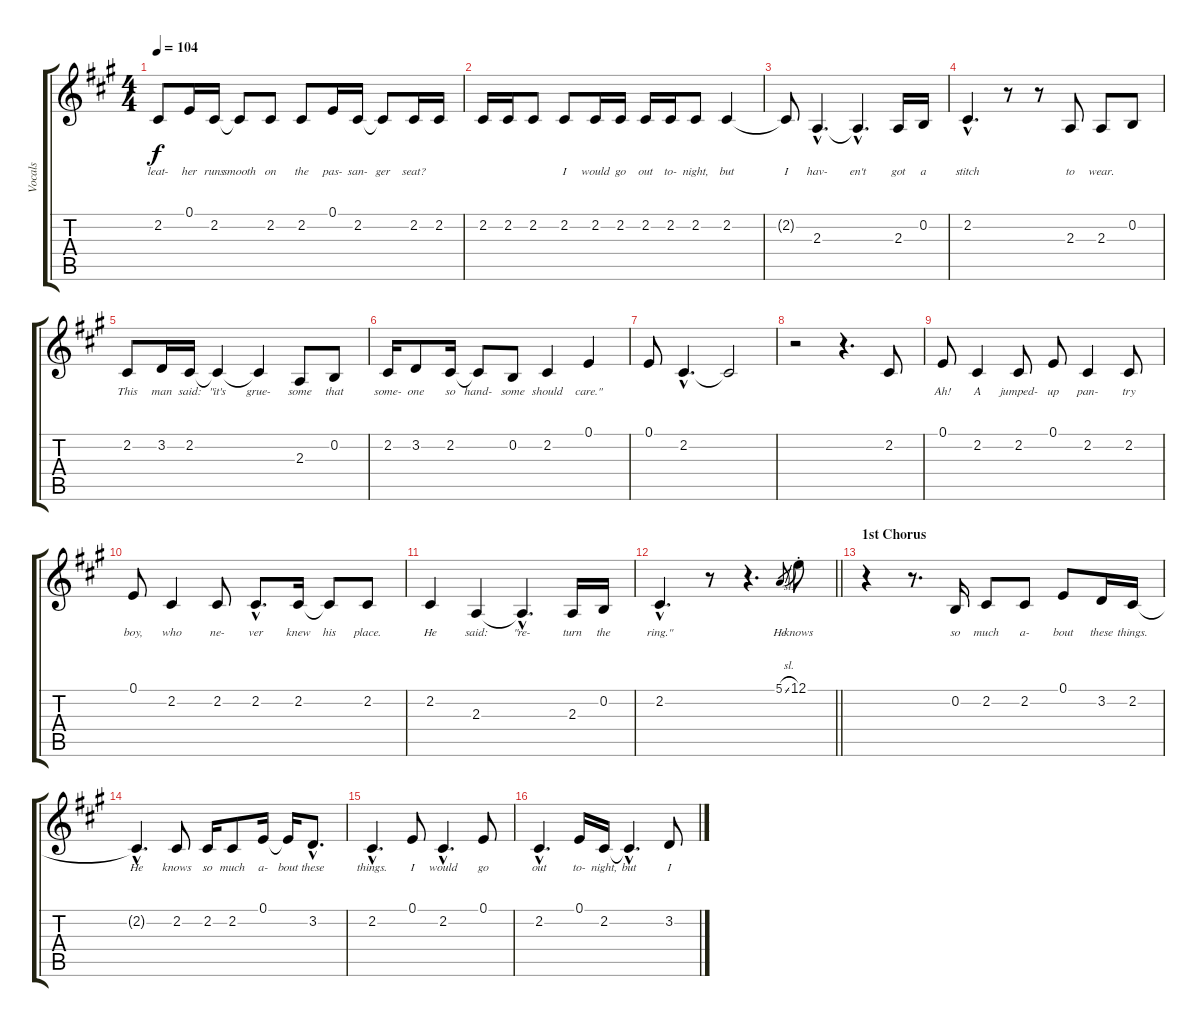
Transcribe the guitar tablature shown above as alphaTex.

\track ("Vocals" "Vocals") {instrument bassoon}
\staff {score tabs}
\tuning (E4 B3 G3 D3 A2 E2) {hide}
\ts (4 4)
\tempo 104
\clef g2
\ks a
2.2.8{lyrics (0 "leat-") lyrics (1 "") lyrics (2 "") lyrics (3 "") lyrics (4 "") dy f} 0.1.16{lyrics (0 "her") lyrics (1 "") lyrics (2 "") lyrics (3 "") lyrics (4 "")} 2.2.16{lyrics (0 "runs") lyrics (1 "") lyrics (2 "") lyrics (3 "") lyrics (4 "")} 2.2{t}.8{lyrics (0 "smooth") lyrics (1 "") lyrics (2 "") lyrics (3 "") lyrics (4 "")} 2.2.8{lyrics (0 "on") lyrics (1 "") lyrics (2 "") lyrics (3 "") lyrics (4 "")} 2.2.8{lyrics (0 "the") lyrics (1 "") lyrics (2 "") lyrics (3 "") lyrics (4 "")} 0.1.16{lyrics (0 "pas-") lyrics (1 "") lyrics (2 "") lyrics (3 "") lyrics (4 "")} 2.2.16{lyrics (0 "san-") lyrics (1 "") lyrics (2 "") lyrics (3 "") lyrics (4 "")} 2.2{t}.8{lyrics (0 "ger") lyrics (1 "") lyrics (2 "") lyrics (3 "") lyrics (4 "")} 2.2.16{lyrics (0 "seat?") lyrics (1 "") lyrics (2 "") lyrics (3 "") lyrics (4 "")} 2.2.16{lyrics (0 "") lyrics (1 "") lyrics (2 "") lyrics (3 "") lyrics (4 "")} |
2.2.16{lyrics (0 "") lyrics (1 "") lyrics (2 "") lyrics (3 "") lyrics (4 "")} 2.2.16{lyrics (0 "") lyrics (1 "") lyrics (2 "") lyrics (3 "") lyrics (4 "")} 2.2.8{lyrics (0 "") lyrics (1 "") lyrics (2 "") lyrics (3 "") lyrics (4 "")} 2.2.8{lyrics (0 "I") lyrics (1 "") lyrics (2 "") lyrics (3 "") lyrics (4 "")} 2.2.16{lyrics (0 "would") lyrics (1 "") lyrics (2 "") lyrics (3 "") lyrics (4 "")} 2.2.16{lyrics (0 "go") lyrics (1 "") lyrics (2 "") lyrics (3 "") lyrics (4 "")} 2.2.16{lyrics (0 "out") lyrics (1 "") lyrics (2 "") lyrics (3 "") lyrics (4 "")} 2.2.16{lyrics (0 "to-") lyrics (1 "") lyrics (2 "") lyrics (3 "") lyrics (4 "")} 2.2.8{lyrics (0 "night,") lyrics (1 "") lyrics (2 "") lyrics (3 "") lyrics (4 "")} 2.2.4{lyrics (0 "but") lyrics (1 "") lyrics (2 "") lyrics (3 "") lyrics (4 "")} |
2.2{t}.8{lyrics (0 "I") lyrics (1 "") lyrics (2 "") lyrics (3 "") lyrics (4 "")} 2.3{hac}.4{d lyrics (0 "hav-") lyrics (1 "") lyrics (2 "") lyrics (3 "") lyrics (4 "")} 2.3{hac t}.4{d lyrics (0 "en't") lyrics (1 "") lyrics (2 "") lyrics (3 "") lyrics (4 "")} 2.3.16{lyrics (0 "got") lyrics (1 "") lyrics (2 "") lyrics (3 "") lyrics (4 "")} 0.2.16{lyrics (0 "a") lyrics (1 "") lyrics (2 "") lyrics (3 "") lyrics (4 "")} |
2.2{hac}.4{d lyrics (0 "stitch") lyrics (1 "") lyrics (2 "") lyrics (3 "") lyrics (4 "")} r.8 r.8 2.3.8{lyrics (0 "to") lyrics (1 "") lyrics (2 "") lyrics (3 "") lyrics (4 "")} 2.3.8{lyrics (0 "wear.") lyrics (1 "") lyrics (2 "") lyrics (3 "") lyrics (4 "")} 0.2.8{lyrics (0 "") lyrics (1 "") lyrics (2 "") lyrics (3 "") lyrics (4 "")} |
2.2.8{lyrics (0 "This") lyrics (1 "") lyrics (2 "") lyrics (3 "") lyrics (4 "")} 3.2.16{lyrics (0 "man") lyrics (1 "") lyrics (2 "") lyrics (3 "") lyrics (4 "")} 2.2.16{lyrics (0 "said:") lyrics (1 "") lyrics (2 "") lyrics (3 "") lyrics (4 "")} 2.2{t}.4{lyrics (0 "\"it's") lyrics (1 "") lyrics (2 "") lyrics (3 "") lyrics (4 "")} 2.2{t}.4{lyrics (0 "grue-") lyrics (1 "") lyrics (2 "") lyrics (3 "") lyrics (4 "")} 2.3.8{lyrics (0 "some") lyrics (1 "") lyrics (2 "") lyrics (3 "") lyrics (4 "")} 0.2.8{lyrics (0 "that") lyrics (1 "") lyrics (2 "") lyrics (3 "") lyrics (4 "")} |
2.2.16{lyrics (0 "some-") lyrics (1 "") lyrics (2 "") lyrics (3 "") lyrics (4 "")} 3.2.8{lyrics (0 "one") lyrics (1 "") lyrics (2 "") lyrics (3 "") lyrics (4 "")} 2.2.16{lyrics (0 "so") lyrics (1 "") lyrics (2 "") lyrics (3 "") lyrics (4 "")} 2.2{t}.8{lyrics (0 "hand-") lyrics (1 "") lyrics (2 "") lyrics (3 "") lyrics (4 "")} 0.2.8{lyrics (0 "some") lyrics (1 "") lyrics (2 "") lyrics (3 "") lyrics (4 "")} 2.2.4{lyrics (0 "should") lyrics (1 "") lyrics (2 "") lyrics (3 "") lyrics (4 "")} 0.1.4{lyrics (0 "care.\"") lyrics (1 "") lyrics (2 "") lyrics (3 "") lyrics (4 "")} |
0.1.8{lyrics (0 "") lyrics (1 "") lyrics (2 "") lyrics (3 "") lyrics (4 "")} 2.2{hac}.4{d lyrics (0 "") lyrics (1 "") lyrics (2 "") lyrics (3 "") lyrics (4 "")} 2.2{t}.2{lyrics (0 "") lyrics (1 "") lyrics (2 "") lyrics (3 "") lyrics (4 "")} |
r.2 r.4{d} 2.2.8{lyrics (0 "") lyrics (1 "") lyrics (2 "") lyrics (3 "") lyrics (4 "")} |
0.1.8{lyrics (0 "Ah!") lyrics (1 "") lyrics (2 "") lyrics (3 "") lyrics (4 "")} 2.2.4{lyrics (0 "A") lyrics (1 "") lyrics (2 "") lyrics (3 "") lyrics (4 "")} 2.2.8{lyrics (0 "jumped-") lyrics (1 "") lyrics (2 "") lyrics (3 "") lyrics (4 "")} 0.1.8{lyrics (0 "up") lyrics (1 "") lyrics (2 "") lyrics (3 "") lyrics (4 "")} 2.2.4{lyrics (0 "pan-") lyrics (1 "") lyrics (2 "") lyrics (3 "") lyrics (4 "")} 2.2.8{lyrics (0 "try") lyrics (1 "") lyrics (2 "") lyrics (3 "") lyrics (4 "")} |
0.1.8{lyrics (0 "boy,") lyrics (1 "") lyrics (2 "") lyrics (3 "") lyrics (4 "")} 2.2.4{lyrics (0 "who") lyrics (1 "") lyrics (2 "") lyrics (3 "") lyrics (4 "")} 2.2.8{lyrics (0 "ne-") lyrics (1 "") lyrics (2 "") lyrics (3 "") lyrics (4 "")} 2.2{hac}.8{d lyrics (0 "ver") lyrics (1 "") lyrics (2 "") lyrics (3 "") lyrics (4 "")} 2.2.16{lyrics (0 "knew") lyrics (1 "") lyrics (2 "") lyrics (3 "") lyrics (4 "")} 2.2{t}.8{lyrics (0 "his") lyrics (1 "") lyrics (2 "") lyrics (3 "") lyrics (4 "")} 2.2.8{lyrics (0 "place.") lyrics (1 "") lyrics (2 "") lyrics (3 "") lyrics (4 "")} |
2.2.4{lyrics (0 "He") lyrics (1 "") lyrics (2 "") lyrics (3 "") lyrics (4 "")} 2.3.4{lyrics (0 "said:") lyrics (1 "") lyrics (2 "") lyrics (3 "") lyrics (4 "")} 2.3{hac t}.4{d lyrics (0 "\"re-") lyrics (1 "") lyrics (2 "") lyrics (3 "") lyrics (4 "")} 2.3.16{lyrics (0 "turn") lyrics (1 "") lyrics (2 "") lyrics (3 "") lyrics (4 "")} 0.2.16{lyrics (0 "the") lyrics (1 "") lyrics (2 "") lyrics (3 "") lyrics (4 "")} |
\barLineRight lightlight
2.2{hac}.4{d lyrics (0 "ring.\"") lyrics (1 "") lyrics (2 "") lyrics (3 "") lyrics (4 "")} r.8 r.4{d} 5.1{sl}.8{lyrics (0 "He") lyrics (1 "") lyrics (2 "") lyrics (3 "") lyrics (4 "") gr} 12.1{st}.8{lyrics (0 "knows") lyrics (1 "") lyrics (2 "") lyrics (3 "") lyrics (4 "")} |
\section ("" "1st Chorus")
r.4 r.8{d} 0.2.16{lyrics (0 "so") lyrics (1 "") lyrics (2 "") lyrics (3 "") lyrics (4 "")} 2.2.8{lyrics (0 "much") lyrics (1 "") lyrics (2 "") lyrics (3 "") lyrics (4 "")} 2.2.8{lyrics (0 "a-") lyrics (1 "") lyrics (2 "") lyrics (3 "") lyrics (4 "")} 0.1.8{lyrics (0 "bout") lyrics (1 "") lyrics (2 "") lyrics (3 "") lyrics (4 "")} 3.2.16{lyrics (0 "these") lyrics (1 "") lyrics (2 "") lyrics (3 "") lyrics (4 "")} 2.2.16{lyrics (0 "things.") lyrics (1 "") lyrics (2 "") lyrics (3 "") lyrics (4 "")} |
2.2{hac t}.4{d lyrics (0 "He") lyrics (1 "") lyrics (2 "") lyrics (3 "") lyrics (4 "")} 2.2.8{lyrics (0 "knows") lyrics (1 "") lyrics (2 "") lyrics (3 "") lyrics (4 "")} 2.2.16{lyrics (0 "so") lyrics (1 "") lyrics (2 "") lyrics (3 "") lyrics (4 "")} 2.2.8{lyrics (0 "much") lyrics (1 "") lyrics (2 "") lyrics (3 "") lyrics (4 "")} 0.1.16{lyrics (0 "a-") lyrics (1 "") lyrics (2 "") lyrics (3 "") lyrics (4 "")} 0.1{t}.16{lyrics (0 "bout") lyrics (1 "") lyrics (2 "") lyrics (3 "") lyrics (4 "")} 3.2{hac}.8{d lyrics (0 "these") lyrics (1 "") lyrics (2 "") lyrics (3 "") lyrics (4 "")} |
2.2{hac}.4{d lyrics (0 "things.") lyrics (1 "") lyrics (2 "") lyrics (3 "") lyrics (4 "")} 0.1.8{lyrics (0 "I") lyrics (1 "") lyrics (2 "") lyrics (3 "") lyrics (4 "")} 2.2{hac}.4{d lyrics (0 "would") lyrics (1 "") lyrics (2 "") lyrics (3 "") lyrics (4 "")} 0.1.8{lyrics (0 "go") lyrics (1 "") lyrics (2 "") lyrics (3 "") lyrics (4 "")} |
2.2{hac}.4{d lyrics (0 "out") lyrics (1 "") lyrics (2 "") lyrics (3 "") lyrics (4 "")} 0.1.16{lyrics (0 "to-") lyrics (1 "") lyrics (2 "") lyrics (3 "") lyrics (4 "")} 2.2.16{lyrics (0 "night,") lyrics (1 "") lyrics (2 "") lyrics (3 "") lyrics (4 "")} 2.2{hac t}.4{d lyrics (0 "but") lyrics (1 "") lyrics (2 "") lyrics (3 "") lyrics (4 "")} 3.2.8{lyrics (0 "I") lyrics (1 "") lyrics (2 "") lyrics (3 "") lyrics (4 "")}
